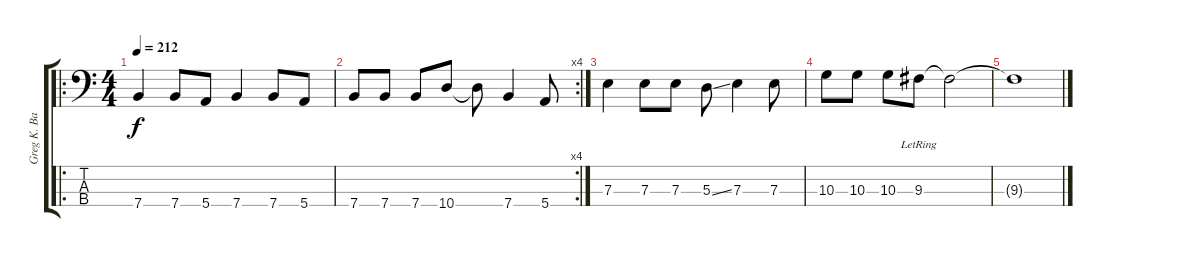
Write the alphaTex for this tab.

\track ("Greg K. Bass" "Greg K. Ba") {instrument electricbasspick}
\staff {score tabs}
\tuning (G2 D2 A1 E1) {hide}
\ro
\ts (4 4)
\tempo 212
\clef f4
\ks c
7.4.4{dy f} 7.4.8 5.4.8 7.4.4 7.4.8 5.4.8 |
\rc 4
7.4.8 7.4.8 7.4.8 10.4.8 10.4{t}.8 7.4.4 5.4.8 |
7.3.4 7.3.8 7.3.8 5.3{ss}.8 7.3.4 7.3.8 |
10.3.8 10.3.8 10.3.8 9.3{lr}.8 9.3{t}.2 |
9.3{t}.1
